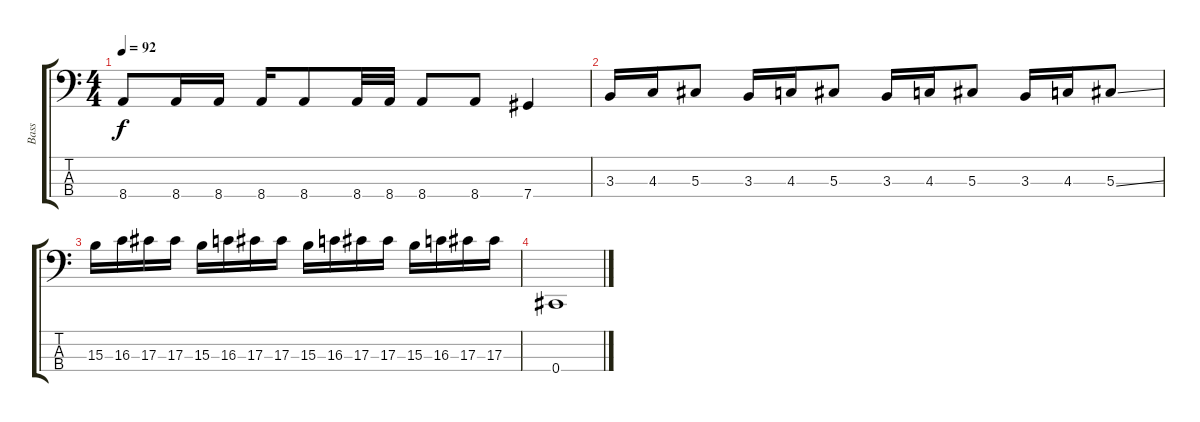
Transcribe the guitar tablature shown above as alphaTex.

\track ("Bass" "Bass") {instrument electricbasspick}
\staff {score tabs}
\tuning (Gb2 Db2 Ab1 Db1) {hide}
\ts (4 4)
\tempo 92
\clef f4
\ks c
8.4.8{dy f} 8.4.16 8.4.16 8.4.16 8.4.8 8.4.32 8.4.32 8.4.8 8.4.8 7.4.4 |
3.3.16 4.3.16 5.3.8 3.3.16 4.3.16 5.3.8 3.3.16 4.3.16 5.3.8 3.3.16 4.3.16 5.3{ss}.8 |
15.3.16 16.3.16 17.3.16 17.3.16 15.3.16 16.3.16 17.3.16 17.3.16 15.3.16 16.3.16 17.3.16 17.3.16 15.3.16 16.3.16 17.3.16 17.3.16 |
0.4.1
